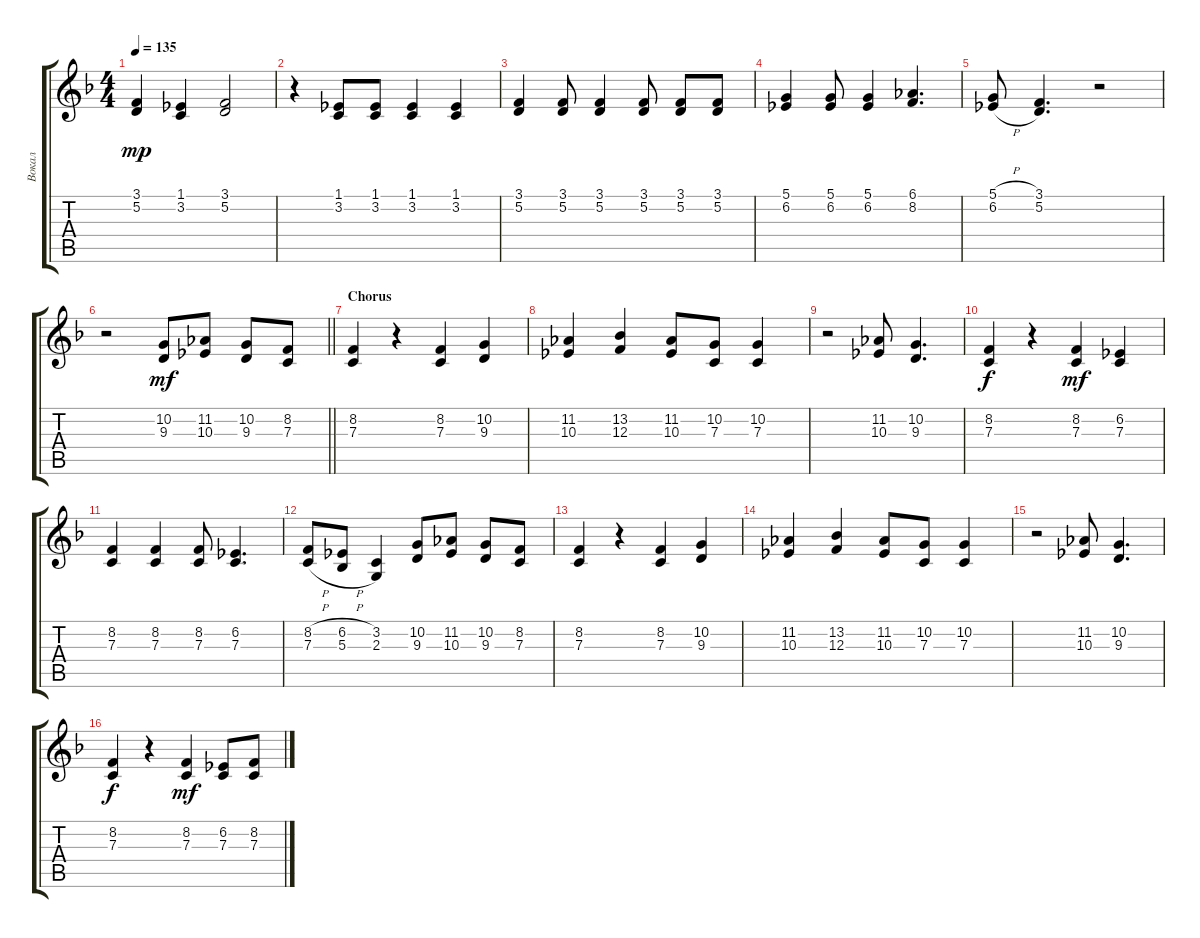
\track ("Вокал" "Вокал") {instrument trumpet}
\staff {score tabs}
\tuning (D4 A3 F3 C3 G2 D2) {hide}
\ts (4 4)
\tempo 135
\clef g2
\ks dminor
(3.1 5.2).4{dy mp} (1.1 3.2).4 (3.1 5.2).2 |
r.4 (1.1 3.2).8 (1.1 3.2).8 (1.1 3.2).4 (1.1 3.2).4 |
(3.1 5.2).4 (3.1 5.2).8 (3.1 5.2).4 (3.1 5.2).8 (3.1 5.2).8 (3.1 5.2).8 |
(5.1 6.2).4 (5.1 6.2).8 (5.1 6.2).4 (6.1 8.2).4{d} |
(5.1{h} 6.2{h}).8 (3.1 5.2).4{d} r.2 |
\barLineRight lightlight
r.2 (10.2 9.3).8{dy mf} (11.2 10.3).8 (10.2 9.3).8 (8.2 7.3).8 |
\section ("" "Chorus")
(8.2 7.3).4 r.4 (8.2 7.3).4 (10.2 9.3).4 |
(11.2 10.3).4 (13.2 12.3).4 (11.2 10.3).8 (10.2 7.3).8 (10.2 7.3).4 |
r.2 (11.2 10.3).8 (10.2 9.3).4{d} |
(8.2 7.3).4{dy f} r.4 (8.2 7.3).4{dy mf} (6.2 7.3).4 |
(8.2 7.3).4 (8.2 7.3).4 (8.2 7.3).8 (6.2 7.3).4{d} |
(8.2{h} 7.3{h}).8 (6.2{h} 5.3{h}).8 (3.2 2.3).4 (10.2 9.3).8 (11.2 10.3).8 (10.2 9.3).8 (8.2 7.3).8 |
(8.2 7.3).4 r.4 (8.2 7.3).4 (10.2 9.3).4 |
(11.2 10.3).4 (13.2 12.3).4 (11.2 10.3).8 (10.2 7.3).8 (10.2 7.3).4 |
r.2 (11.2 10.3).8 (10.2 9.3).4{d} |
(8.2 7.3).4{dy f} r.4 (8.2 7.3).4{dy mf} (6.2 7.3).8 (8.2 7.3).8
